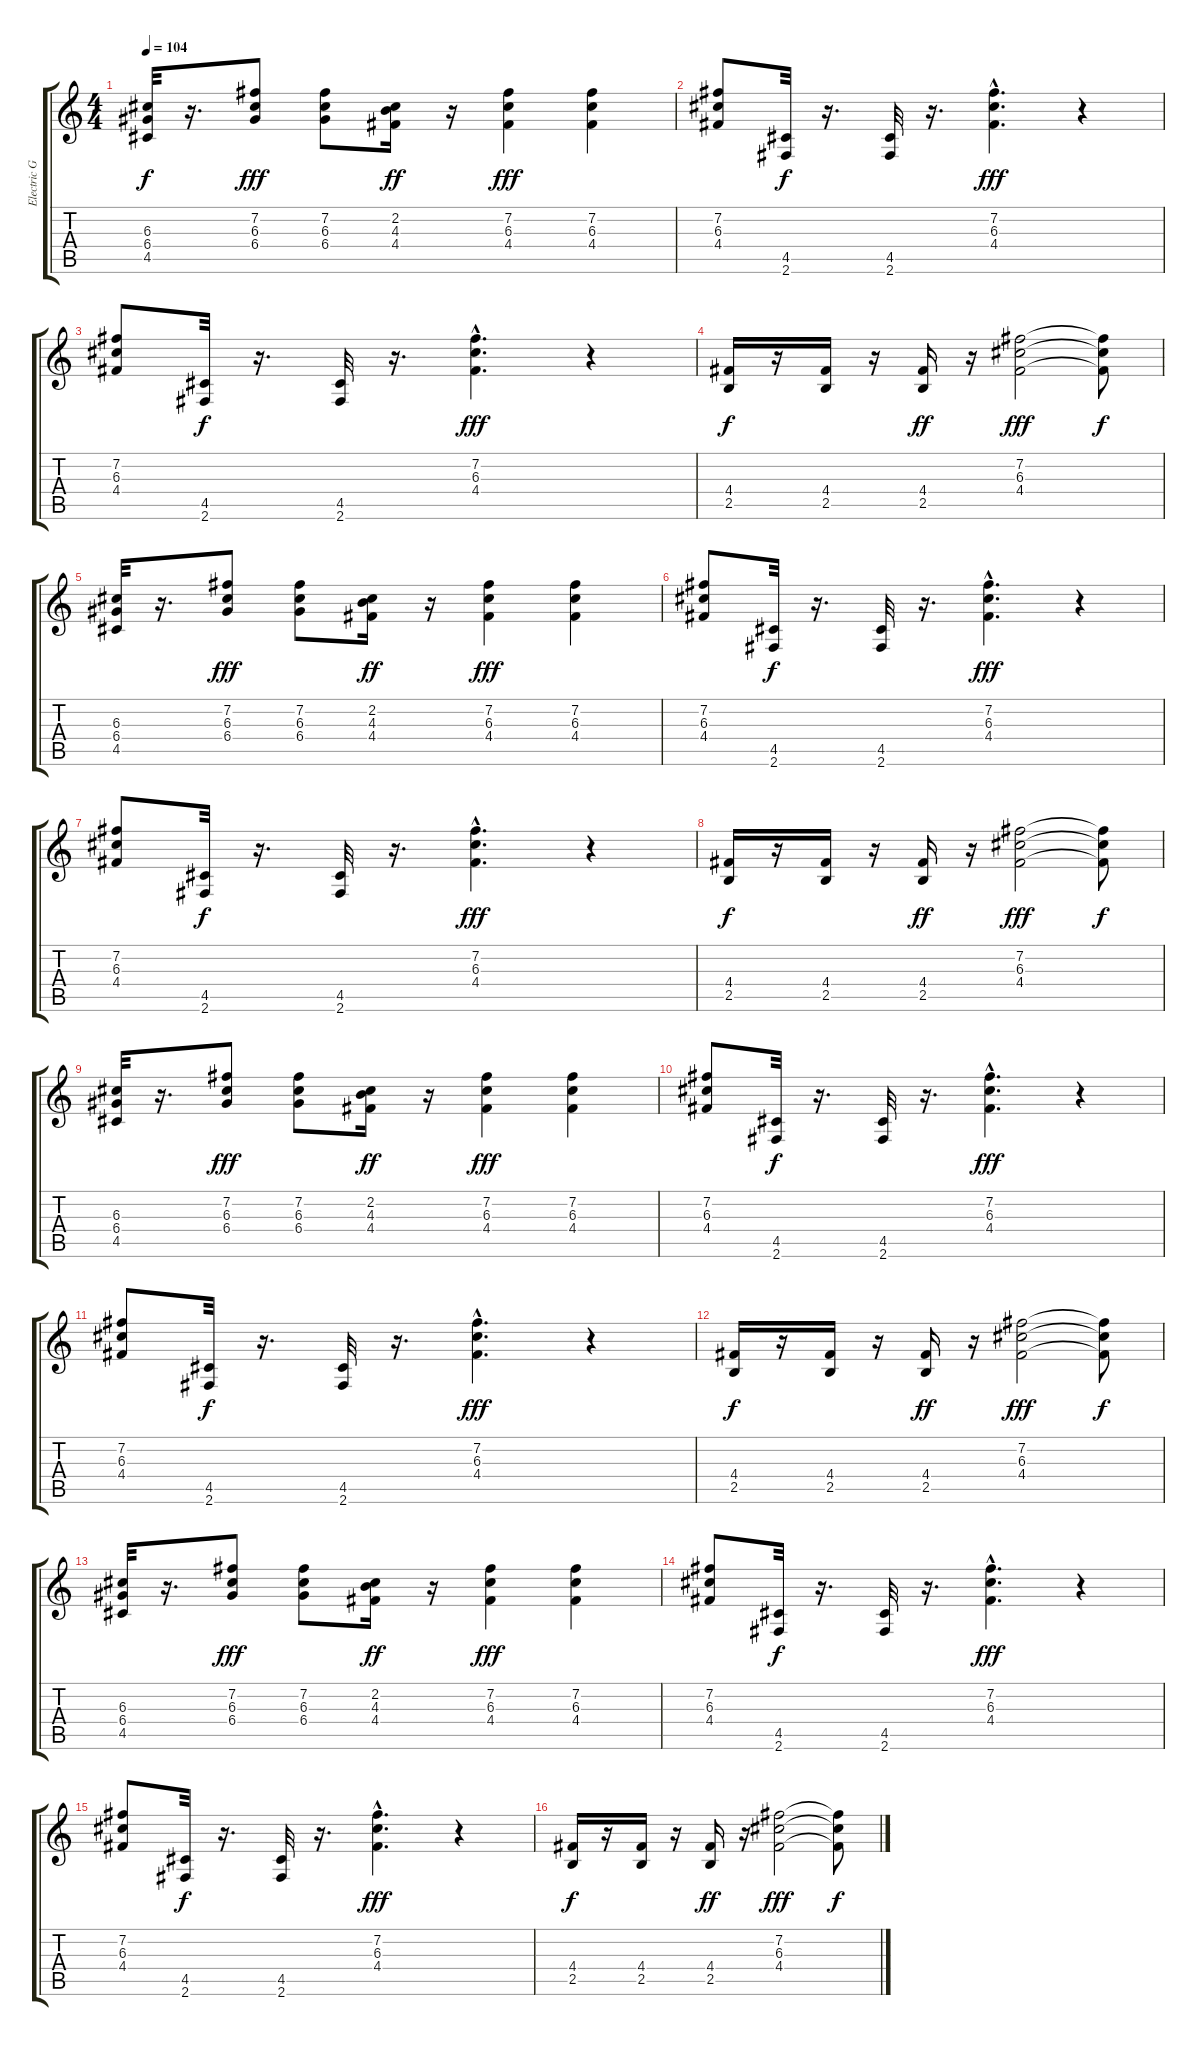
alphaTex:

\track ("Electric Guitar" "Electric G") {instrument overdrivenguitar}
\staff {score tabs}
\tuning (E4 B3 G3 D3 A2 E2) {hide}
\ts (4 4)
\tempo 104
\clef g2
\ks c
(6.3 6.4 4.5).32{dy f} r.16{d} (7.2 6.3 6.4).8{dy fff} (7.2 6.3 6.4).8 (2.2 4.3 4.4).16{dy ff} r.16 (7.2 6.3 4.4).4{dy fff} (7.2 6.3 4.4).4 |
(7.2 6.3 4.4).8 (4.5 2.6).32{dy f} r.16{d} (4.5 2.6).32 r.16{d} (7.2{hac} 6.3{hac} 4.4{hac}).4{d dy fff} r.4 |
(7.2 6.3 4.4).8 (4.5 2.6).32{dy f} r.16{d} (4.5 2.6).32 r.16{d} (7.2{hac} 6.3{hac} 4.4{hac}).4{d dy fff} r.4 |
(4.4 2.5).16{dy f} r.16 (4.4 2.5).16 r.16 (4.4 2.5).16{dy ff} r.16 (7.2 6.3 4.4).2{dy fff} (7.2{t} 6.3{t} 4.4{t}).8{dy f} |
(6.3 6.4 4.5).32 r.16{d} (7.2 6.3 6.4).8{dy fff} (7.2 6.3 6.4).8 (2.2 4.3 4.4).16{dy ff} r.16 (7.2 6.3 4.4).4{dy fff} (7.2 6.3 4.4).4 |
(7.2 6.3 4.4).8 (4.5 2.6).32{dy f} r.16{d} (4.5 2.6).32 r.16{d} (7.2{hac} 6.3{hac} 4.4{hac}).4{d dy fff} r.4 |
(7.2 6.3 4.4).8 (4.5 2.6).32{dy f} r.16{d} (4.5 2.6).32 r.16{d} (7.2{hac} 6.3{hac} 4.4{hac}).4{d dy fff} r.4 |
(4.4 2.5).16{dy f} r.16 (4.4 2.5).16 r.16 (4.4 2.5).16{dy ff} r.16 (7.2 6.3 4.4).2{dy fff} (7.2{t} 6.3{t} 4.4{t}).8{dy f} |
(6.3 6.4 4.5).32 r.16{d} (7.2 6.3 6.4).8{dy fff} (7.2 6.3 6.4).8 (2.2 4.3 4.4).16{dy ff} r.16 (7.2 6.3 4.4).4{dy fff} (7.2 6.3 4.4).4 |
(7.2 6.3 4.4).8 (4.5 2.6).32{dy f} r.16{d} (4.5 2.6).32 r.16{d} (7.2{hac} 6.3{hac} 4.4{hac}).4{d dy fff} r.4 |
(7.2 6.3 4.4).8 (4.5 2.6).32{dy f} r.16{d} (4.5 2.6).32 r.16{d} (7.2{hac} 6.3{hac} 4.4{hac}).4{d dy fff} r.4 |
(4.4 2.5).16{dy f} r.16 (4.4 2.5).16 r.16 (4.4 2.5).16{dy ff} r.16 (7.2 6.3 4.4).2{dy fff} (7.2{t} 6.3{t} 4.4{t}).8{dy f} |
(6.3 6.4 4.5).32 r.16{d} (7.2 6.3 6.4).8{dy fff} (7.2 6.3 6.4).8 (2.2 4.3 4.4).16{dy ff} r.16 (7.2 6.3 4.4).4{dy fff} (7.2 6.3 4.4).4 |
(7.2 6.3 4.4).8 (4.5 2.6).32{dy f} r.16{d} (4.5 2.6).32 r.16{d} (7.2{hac} 6.3{hac} 4.4{hac}).4{d dy fff} r.4 |
(7.2 6.3 4.4).8 (4.5 2.6).32{dy f} r.16{d} (4.5 2.6).32 r.16{d} (7.2{hac} 6.3{hac} 4.4{hac}).4{d dy fff} r.4 |
(4.4 2.5).16{dy f} r.16 (4.4 2.5).16 r.16 (4.4 2.5).16{dy ff} r.16 (7.2 6.3 4.4).2{dy fff} (7.2{t} 6.3{t} 4.4{t}).8{dy f}
